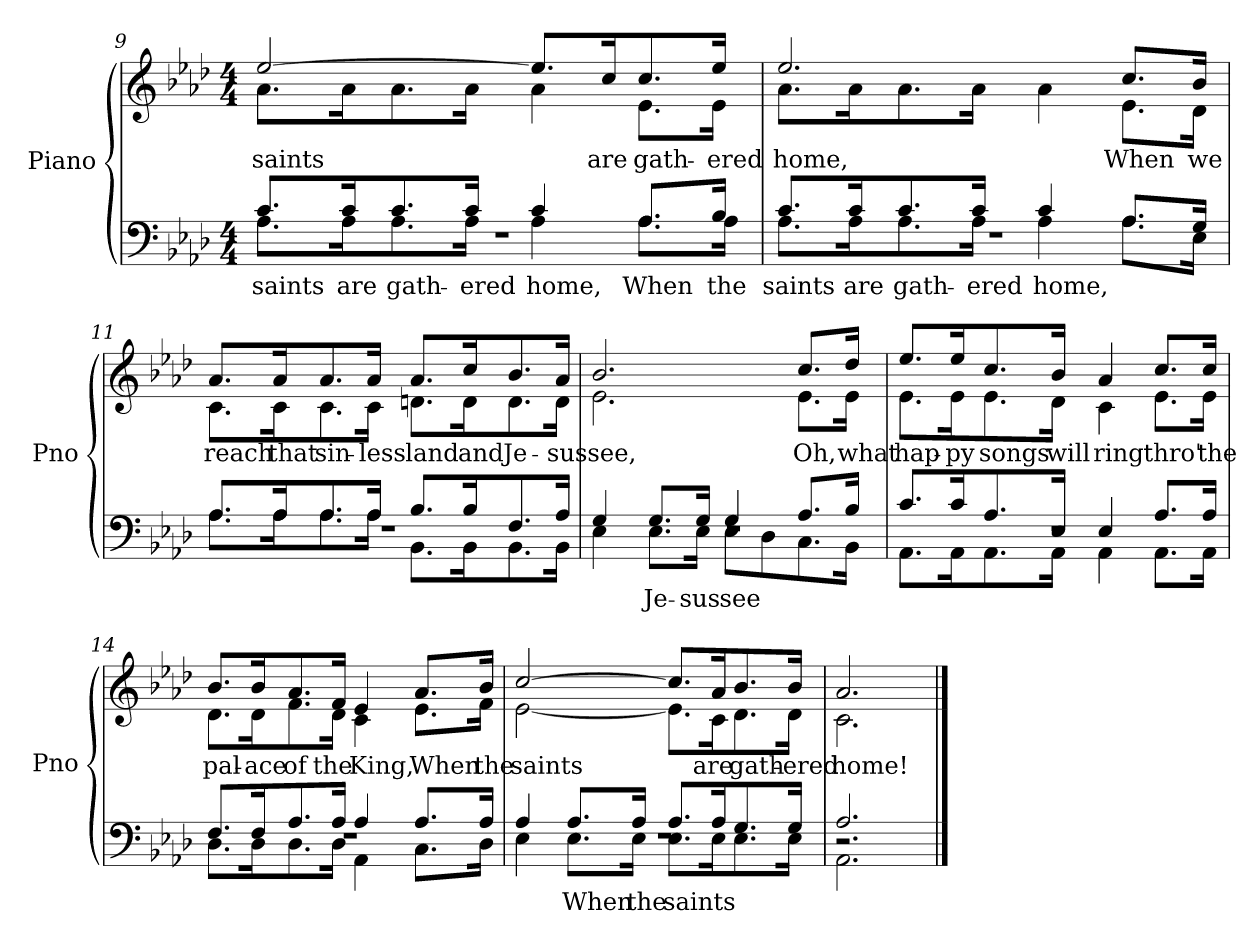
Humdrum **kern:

**kern	**text	**kern	**text
*part1	*part1	*part1	*part1
*staff2	*staff2	*staff1	*staff1
*I"Piano	*	*	*
*I'Pno	*	*	*
!!LO:LB:g=z
*clefF4	*	*clefG2	*
*k[b-e-a-d-]	*	*k[b-e-a-d-]	*
*A-:	*	*A-:	*
*M4/4	*	*M4/4	*
=9	=9	=9	=9
*^	*	*^	*
*	*^	*	*	*	*
1r	8.c/L	8.A-\L	saints	[2ee-/	8.a-\L	saints
.	16c/K	16A-\K	are	.	16a-\K	.
.	8.c/	8.A-\	gath-	.	8.a-\	.
.	16c/Jk	16A-\Jk	-ered	.	16a-\Jk	.
.	4c/	4A-\	home,	8.ee-/L]	4a-\	.
.	.	.	.	16cc/K	.	are
.	8.A-/L	8.A-\L	When	8.cc/	8.e-\L	gath-
.	16B-/Jk	16A-\Jk	the	16ee-/Jk	16e-\Jk	ered
!!LO:LB:g=z	!!
=10	=10	=10	=10	=10	=10	=10
1r	8.c/L	8.A-\L	saints	2.ee-/	8.a-\L	home,
.	16c/K	16A-\K	are	.	16a-\K	.
.	8.c/	8.A-\	gath-	.	8.a-\	.
.	16c/Jk	16A-\Jk	-ered	.	16a-\Jk	.
.	4c/	4A-\	home,	.	4a-\	.
.	8.A-/L	8.A-\L	.	8.cc/L	8.e-\L	When
.	16G/Jk	16E-\Jk	.	16b-/Jk	16d-\Jk	we
!!LO:PB:g=z	!!
=11	=11	=11	=11	=11	=11	=11
1r	8.A-/L	8.A-\L	.	8.a-/L	8.c\L	reach
.	16A-/K	16A-\K	.	16a-/K	16c\K	that
.	8.A-/	8.A-\	.	8.a-/	8.c\	sin-
.	16A-/Jk	16A-\Jk	.	16a-/Jk	16c\Jk	less
.	8.B-/L	8.BB-\L	.	8.a-/L	8.dn\L	land
.	16B-/K	16BB-\K	.	16cc/K	16d\K	and
.	8.F/	8.BB-\	.	8.b-/	8.d\	Je-
.	16A-/Jk	16BB-\Jk	.	16a-/Jk	16d\Jk	sus
!!LO:LB:g=z	!!
=12	=12	=12	=12	=12	=12	=12
1r	4G/	4E-\	.	2.b-/	2.e-\	see,
.	8.G/L	8.E-\L	Je-	.	.	.
.	16G/Jk	16E-\Jk	-sus	.	.	.
.	4G/	8E-\L	see	.	.	.
.	.	8D-\	.	.	.	.
.	8.A-/L	8.C\	.	8.cc/L	8.e-\L	Oh,
.	16B-/Jk	16BB-\Jk	.	16dd-/Jk	16e-\Jk	what
=13	=13	=13	=13	=13	=13	=13
1r	8.c/L	8.AA-\L	.	8.ee-/L	8.e-\L	hap-
.	16c/K	16AA-\K	.	16ee-/K	16e-\K	py
.	8.A-/	8.AA-\	.	8.cc/	8.e-\	songs
.	16E-/Jk	16AA-\Jk	.	16b-/Jk	16d-\Jk	will
.	4E-/	4AA-\	.	4a-/	4c\	ring
.	8.A-/L	8.AA-\L	.	8.cc/L	8.e-\L	thro'
.	16A-/Jk	16AA-\Jk	.	16cc/Jk	16e-\Jk	the
!!LO:LB:g=z	!!
=14	=14	=14	=14	=14	=14	=14
1r	8.F/L	8.D-\L	.	8.b-/L	8.d-\L	pal-
.	16F/K	16D-\K	.	16b-/K	16d-\K	ace
.	8.A-/	8.D-\	.	8.a-/	8.f\	of
.	16A-/Jk	16D-\Jk	.	16f/Jk	16d-\Jk	the
.	4A-/	4AA-\	.	4e-/	4c\	King,
.	8.A-/L	8.C\L	.	8.a-/L	8.e-\L	When
.	16A-/Jk	16D-\Jk	.	16b-/Jk	16f\Jk	the
!!LO:LB:g=z	!!
=15	=15	=15	=15	=15	=15	=15
1r	4A-/	4E-\	.	[2cc/	[2e-\	saints
.	8.A-/L	8.E-\L	When	.	.	.
.	16A-/Jk	16E-\Jk	the	.	.	.
.	8.A-/L	8.E-\L	saints	8.cc/L]	8.e-\L]	.
.	16A-/K	16E-\K	.	16a-/K	16c\K	are
.	8.G/	8.E-\	.	8.b-/	8.d-\	gath-
.	16G/Jk	16E-\Jk	.	16b-/Jk	16d-\Jk	ered
=16	=16	=16	=16	=16	=16	=16
2.r	2.A-/	2.AA-\	.	2.a-/	2.c\	home!
*v	*v	*v	*	*	*	*
*	*	*v	*v	*
==	==	==	==
*-	*-	*-	*-
